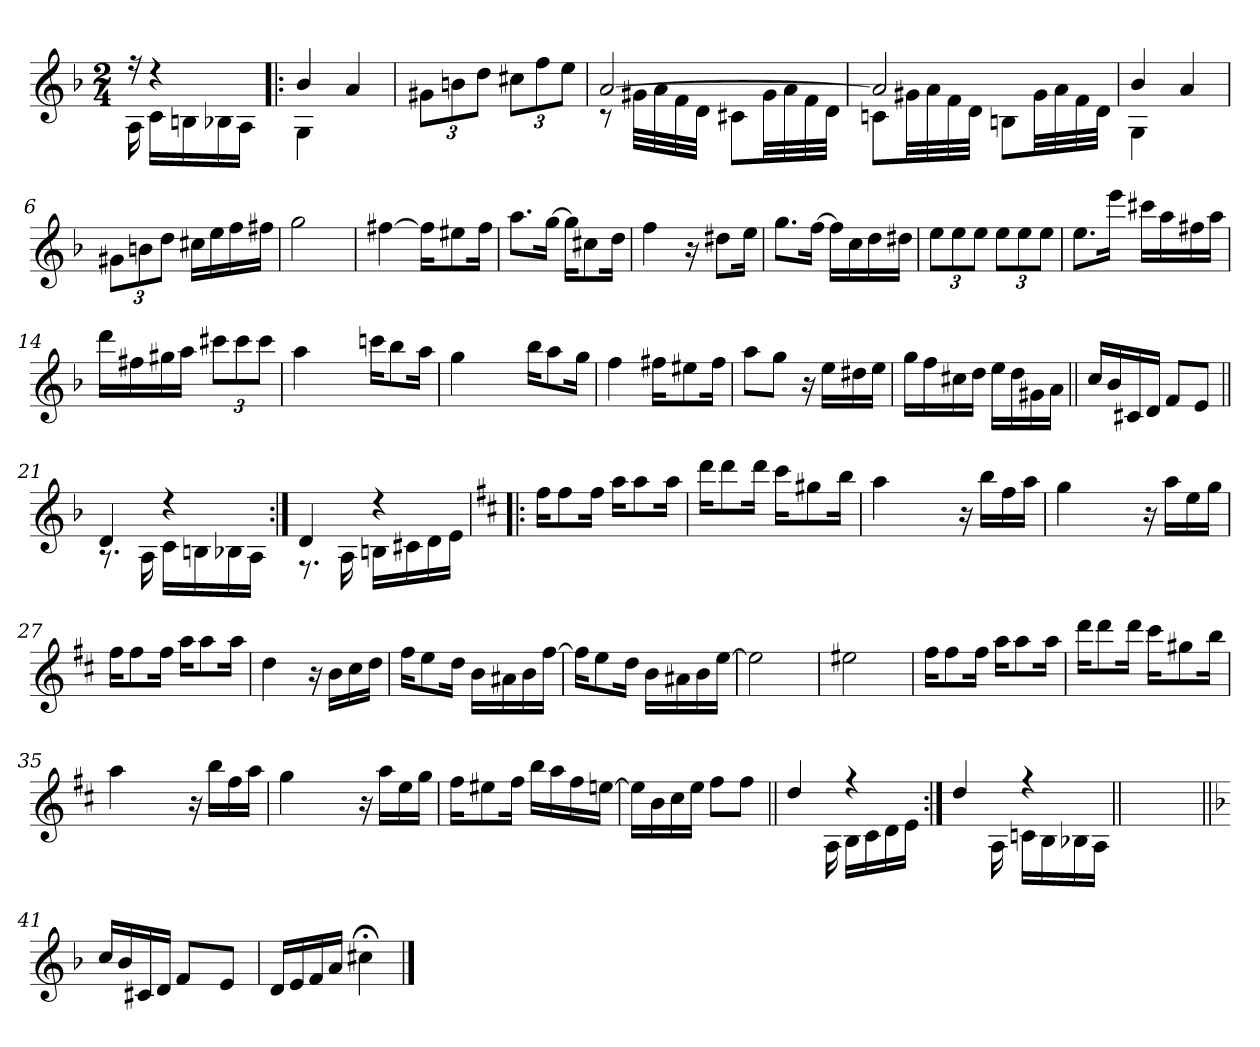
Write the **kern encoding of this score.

**kern
*part1
*staff1
*clefG2
*k[b-]
*F:
*M2/4
=
*^
16r	16A\
4r	16c\LL
.	16Bn\
.	16B-X\
.	16A\JJ
=1!|:	=1!|:
4b-/	4G\
4a/	4ryy
*v	*v
=2
12g#X\L
12bn\
12dd\J
12cc#X\L
12ff\
12ee\J
=3
*^
[>2a/	8rc
.	32g#X\LLL
.	32a\
.	32f\
.	32d\JJJ
.	8c#X\L
.	32g#\LL
.	32a\
.	32f\
.	32d\JJJ
!!LO:LB:g=z	!!
=4	=4
2a/]	8cn\L
.	32g#X\LL
.	32a\
.	32f\
.	32d\JJJ
.	8Bn\L
.	32g#\LL
.	32a\
.	32f\
.	32d\JJJ
=5	=5
4b-/	4G\
4a/	4B-\yy
*v	*v
=6
12g#X\L
12bn\
12dd\J
16cc#X\LL
16ee\
16ff\
16ff#X\JJ
=7
2gg\
!!LO:LB:g=z
=8
[4ff#X\
16ff#\KL]
8ee#X\
16ff#\Jk
=9
8.aa\L
[16gg\Jk
16gg\KL]
8cc#X\
16dd\Jk
=10
4ff\
16r
8dd#X\L
16ee\Jk
=11
8.gg\L
[16ff\Jk
16ff\LL]
16cc\
16dd\
16dd#X\JJ
!!LO:LB:g=z
=12
12ee\L
12ee\
12ee\J
12ee\L
12ee\
12ee\J
=13
8.ee\L
16eee\Jk
16ccc#X\LL
16aa\
16ff#X\
16aa\JJ
=14
16ddd\LL
16ff#X\
16gg#X\
16aa\JJ
12ccc#X\L
12ccc#\
12ccc#\J
=15
*^
4aa\	16ryy
.	16ryy
.	16ryy
.	16ryy
16cccn\KL	4ryy
8bb-\	.
16aa\Jk	.
!!LO:LB:g=z	!!
=16	=16
4gg\	16ryy
.	16ryy
.	16ryy
.	16ryy
16bb-\KL	4ryy
8aa\	.
16gg\Jk	.
*v	*v
=17
4ff\
16ff#X\KL
8ee#X\
16ff#\Jk
=18
8aa\L
8gg\J
16r
16ee\LL
16dd#X\
16ee\JJ
=19
16gg\LL
16ff\
16cc#X\
16dd\JJ
16ee\LL
16dd\
16g#X\
16a\JJ
!!LO:LB:g=z
=20||
16cc/LL
16b-/
16c#X/
16d/JJ
8f/L
8e/J
=21||
*^
4d/	8.rG
.	16A\
4r	16c\LL
.	16Bn\
.	16B-X\
.	16A\JJ
=22:|!	=22:|!
4d/	8.rF
.	16A\
4r	16Bn\LL
.	16c#X\
.	16d\
.	16e\JJ
*v	*v
=23!|:
*k[f#c#]
*D:
16ff#\KL
8ff#\
16ff#\Jk
16aa\KL
8aa\
16aa\Jk
!!LO:LB:g=z
=24
16ddd\KL
8ddd\
16ddd\Jk
16ccc#\KL
8gg#X\
16bb\Jk
=25
*^
4aa\	16ryy
.	16ryy
.	16ryy
.	16ryy
16r	4ryy
16bb\LL	.
16ff#\	.
16aa\JJ	.
=26	=26
4gg\	16ryy
.	16ryy
.	16ryy
.	16ryy
16r	4ryy
16aa\LL	.
16ee\	.
16gg\JJ	.
*v	*v
=27
16ff#\KL
8ff#\
16ff#\Jk
16aa\KL
8aa\
16aa\Jk
!!LO:LB:g=z
=28
4dd\
16r
16b\LL
16cc#\
16dd\JJ
=29
16ff#\KL
8ee\
16dd\Jk
16b\LL
16a#X\
16b\
[16ff#\JJ
=30
16ff#\KL]
8ee\
16dd\Jk
16b\LL
16a#X\
16b\
[16ee\JJ
=31
2ee\]
!!LO:LB:g=z
=32
2ee#X\
=33
16ff#\KL
8ff#\
16ff#\Jk
16aa\KL
8aa\
16aa\Jk
=34
16ddd\KL
8ddd\
16ddd\Jk
16ccc#\KL
8gg#X\
16bb\Jk
=35
*^
4aa\	16ryy
.	16ryy
.	16ryy
.	16ryy
16r	4ryy
16bb\LL	.
16ff#\	.
16aa\JJ	.
!!LO:PB:g=z	!!
=36	=36
4gg\	16ryy
.	16ryy
.	16ryy
.	16ryy
16r	4ryy
16aa\LL	.
16ee\	.
16gg\JJ	.
*v	*v
=37
16ff#\KL
8ee#X\
16ff#\Jk
16bb\LL
16aa\
16ff#\
[16een\JJ
=38
16ee\LL]
16b\
16cc#\
16ee\JJ
8ff#\L
8ff#\J
=39||
*^
4dd/	8.ryy
.	16A\
4r	16B\LL
.	16c#\
.	16d\
.	16e\JJ
!!LO:LB:g=z	!!
=40:|!	=40:|!
4dd/	8.ryy
.	16A\
4r	16cn\LL
.	16B\
.	16B-X\
.	16A\JJ
*v	*v
=40X1||
*stria0
2ryy
=41||
*stria5
*k[b-]
*F:
*^
16cc/LL	4ryy
16b-/	.
16c#X/	.
16d/JJ	.
8f/L	16ryy
.	32ryy
.	32ryy
8e/J	16ryy
.	16ryy
*v	*v
=42
16d/LL
16e/
16f/
16a/JJ
4cc#X;<\
==
*-
